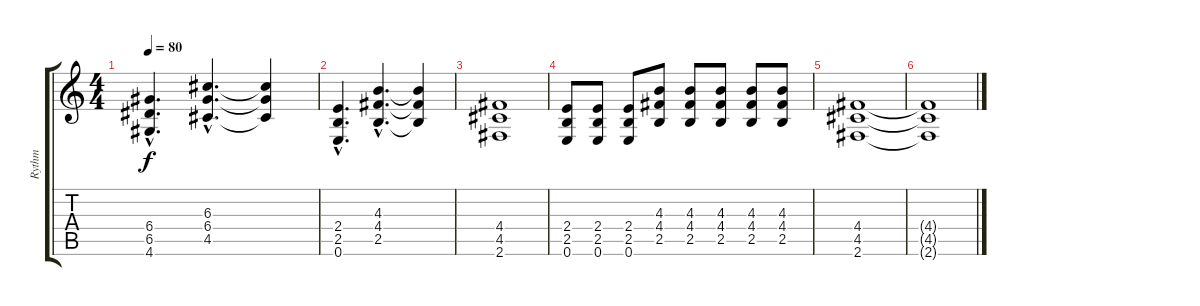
\track ("Rythm" "Rythm") {instrument distortionguitar}
\staff {score tabs}
\tuning (E4 B3 G3 D3 A2 E2) {hide}
\ts (4 4)
\tempo 80
\clef g2
\ks c
(6.4{hac} 6.5{hac} 4.6{hac}).4{d dy f} (6.3{hac} 6.4{hac} 4.5{hac}).4{d} (6.3{t} 6.4{t} 4.5{t}).4 |
(2.4{hac} 2.5{hac} 0.6{hac}).4{d} (4.3{hac} 4.4{hac} 2.5{hac}).4{d} (4.3{t} 4.4{t} 2.5{t}).4 |
(4.4 4.5 2.6).1 |
(2.4 2.5 0.6).8 (2.4 2.5 0.6).8 (2.4 2.5 0.6).8 (4.3 4.4 2.5).8 (4.3 4.4 2.5).8 (4.3 4.4 2.5).8 (4.3 4.4 2.5).8 (4.3 4.4 2.5).8 |
(4.4 4.5 2.6).1 |
(4.4{t} 4.5{t} 2.6{t}).1
